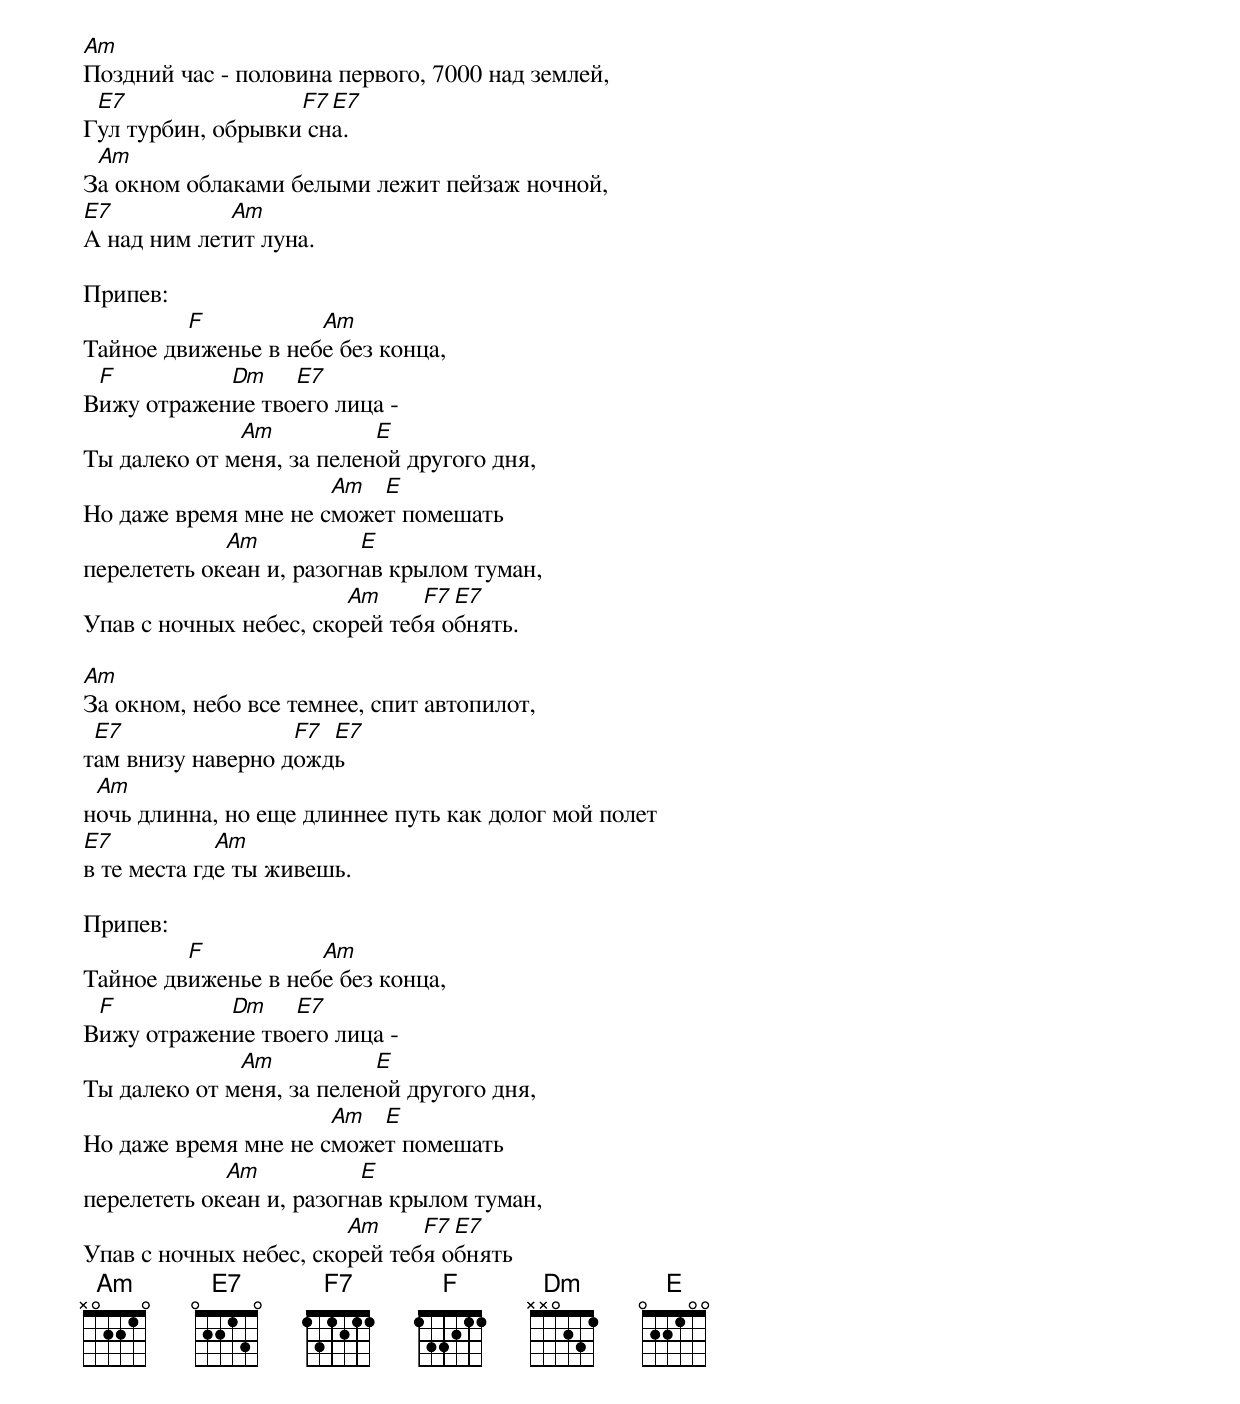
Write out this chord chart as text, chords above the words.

Am
Поздний час - половина первого, 7000 над землей,
 E7                F7 E7
Гул турбин, обрывки сна.
 Am
За окном облаками белыми лежит пейзаж ночной,
E7           Am
А над ним летит луна.

Припев:
         F           Am
Тайное движенье в небе без конца,
 F          Dm    E7
Вижу отражение твоего лица -
              Am           E
Ты далеко от меня, за пеленой другого дня,
                      Am  E
Но даже время мне не сможет помешать
             Am           E
перелететь океан и, разогнав крылом туман,
                        Am     F7 E7
Упав с ночных небес, скорей тебя обнять.

Am
За окном, небо все темнее, спит автопилот,
 E7                F7 E7
там внизу наверно дождь
 Am
ночь длинна, но еще длиннее путь как долог мой полет
E7           Am
в те места где ты живешь.

Припев:
         F           Am
Тайное движенье в небе без конца,
 F          Dm    E7
Вижу отражение твоего лица -
              Am           E
Ты далеко от меня, за пеленой другого дня,
                      Am  E
Но даже время мне не сможет помешать
             Am           E
перелететь океан и, разогнав крылом туман,
                        Am     F7 E7
Упав с ночных небес, скорей тебя обнять
